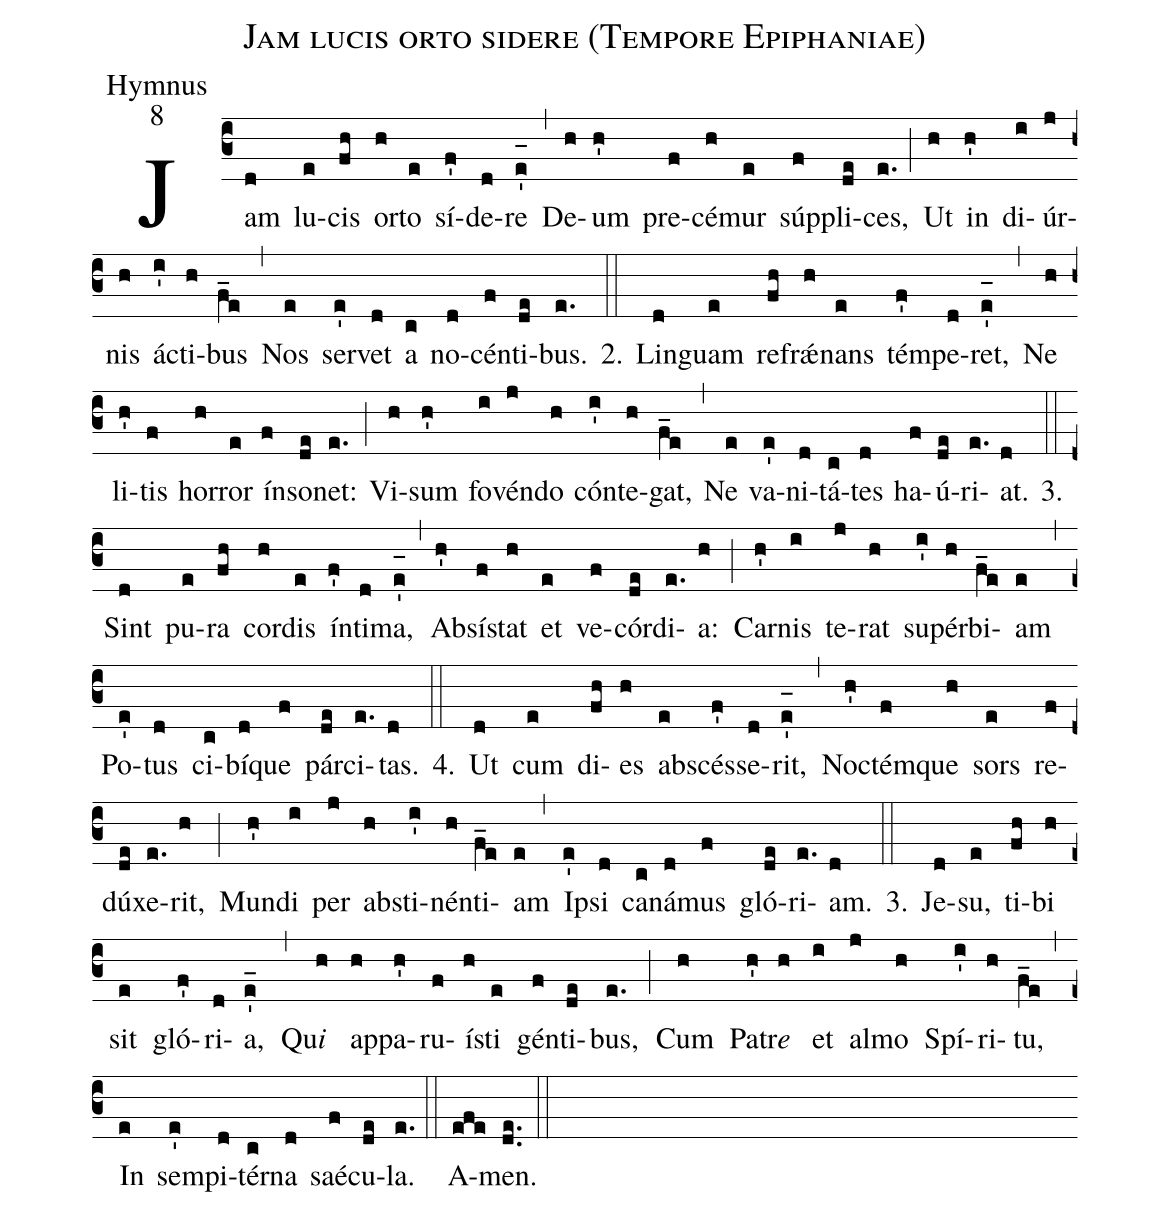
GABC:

name:Jam lucis orto sidere (Tempore Epiphaniae);
office-part:Hymnus;
mode:8;
%%
(c3) Jam(d) lu(e)cis(fh) or(h)to(e) sí(f')de(d)re(e'_[oh:h]) (,) De(h)um(h') pre(f)cé(h)mur(e) súp(f)pli(de)ces,(e.) (;) Ut(h) in(h') di(i)úr(j)nis(h) á(i')cti(h)bus(f_e) (,) Nos(e) ser(e')vet(d) a(c) no(d)cén(f)ti(de)bus.(e.) 2.(::) Lin(d)guam(e) re(fh)frǽ(h)nans(e) tém(f')pe(d)ret,(e'_[oh:h]) (,) Ne(h) li(h')tis(f) hor(h)ror(e) ín(f)so(de)net:(e.) (;) Vi(h)sum(h') fo(i)vén(j)do(h) cón(i')te(h)gat,(f_e) (,) Ne(e) va(e')ni(d)tá(c)tes(d) ha(f)ú(de)ri(e.)at.(d) 3.(::) Sint(d) pu(e)ra(fh) cor(h)dis(e) ín(f')ti(d)ma,(e'_[oh:h]) (,) Ab(h')sí(f)stat(h) et(e) ve(f)cór(de)di(e.)a:(h) (;) Car(h')nis(i) te(j)rat(h) su(i')pér(h)bi(f_e)am(e) (,) Po(e')tus(d) ci(c)bí(d)que(f) pár(de)ci(e.)tas.(d) 4.(::) Ut(d) cum(e) di(fh)es(h) ab(e)scés(f')se(d)rit,(e'_[oh:h]) (,) No(h')ctém(f)que(h) sors(e) re(f)dú(de)xe(e.)rit,(h) (;) Mun(h')di(i) per(j) ab(h)sti(i')nén(h)ti(f_e)am(e) (,) I(e')psi(d) ca(c)ná(d)mus(f) gló(de)ri(e.)am.(d) 3.(::) Je(d)su,(e) ti(fh)bi(h) sit(e) gló(f')ri(d)a,(e'_) (,) Qu<i>i</i>(h) ap(h)pa(h')ru(f)í(h)sti(e) gén(f)ti(de)bus,(e.) (;) Cum(h) Pa(h')tr<i>e</i>(h) et(i) al(j)mo(h) Spí(i')ri(h)tu,(f_e) (,) In(e) sem(e')pi(d)tér(c)na(d) saé(f)cu(de)la.(e.) (::) A(efe)men.(de..) (::)
